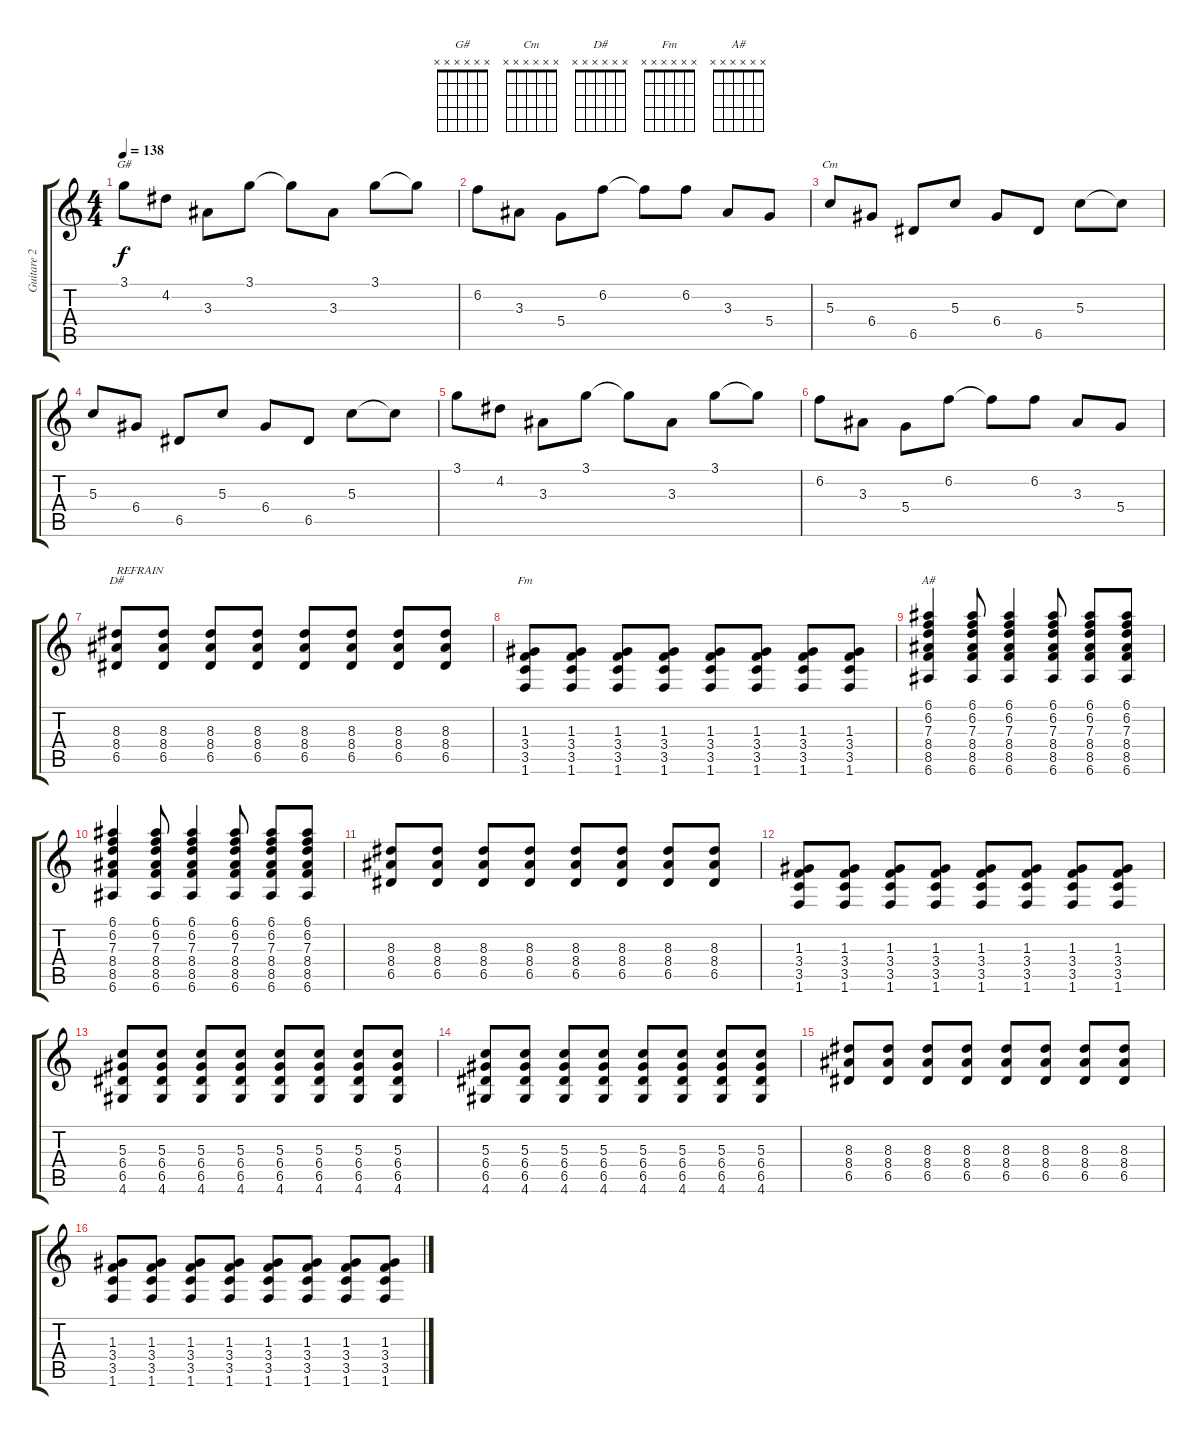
\track ("Guitare 2" "Guitare 2") {instrument distortionguitar}
\staff {score tabs}
\tuning (E4 B3 G3 D3 A2 E2) {hide}
\chord ("G#" x x x x x x)
\chord ("Cm" x x x x x x)
\chord ("D#" x x x x x x)
\chord ("Fm" x x x x x x)
\chord ("A#" x x x x x x)
\ts (4 4)
\tempo 138
\clef g2
\ks c
3.1.8{ch "G#" dy f} 4.2.8 3.3.8 3.1.8 3.1{t}.8 3.3.8 3.1.8 3.1{t}.8 |
6.2.8 3.3.8 5.4.8 6.2.8 6.2{t}.8 6.2.8 3.3.8 5.4.8 |
5.3.8{ch "Cm"} 6.4.8 6.5.8 5.3.8 6.4.8 6.5.8 5.3.8 5.3{t}.8 |
5.3.8 6.4.8 6.5.8 5.3.8 6.4.8 6.5.8 5.3.8 5.3{t}.8 |
3.1.8 4.2.8 3.3.8 3.1.8 3.1{t}.8 3.3.8 3.1.8 3.1{t}.8 |
6.2.8 3.3.8 5.4.8 6.2.8 6.2{t}.8 6.2.8 3.3.8 5.4.8 |
(8.3 8.4 6.5).8{ch "D#" txt "REFRAIN" instrument distortionguitar} (8.3 8.4 6.5).8 (8.3 8.4 6.5).8 (8.3 8.4 6.5).8 (8.3 8.4 6.5).8 (8.3 8.4 6.5).8 (8.3 8.4 6.5).8 (8.3 8.4 6.5).8 |
(1.3 3.4 3.5 1.6).8{ch "Fm"} (1.3 3.4 3.5 1.6).8 (1.3 3.4 3.5 1.6).8 (1.3 3.4 3.5 1.6).8 (1.3 3.4 3.5 1.6).8 (1.3 3.4 3.5 1.6).8 (1.3 3.4 3.5 1.6).8 (1.3 3.4 3.5 1.6).8 |
(6.1 6.2 7.3 8.4 8.5 6.6).4{ch "A#"} (6.1 6.2 7.3 8.4 8.5 6.6).8 (6.1 6.2 7.3 8.4 8.5 6.6).4 (6.1 6.2 7.3 8.4 8.5 6.6).8 (6.1 6.2 7.3 8.4 8.5 6.6).8 (6.1 6.2 7.3 8.4 8.5 6.6).8 |
(6.1 6.2 7.3 8.4 8.5 6.6).4 (6.1 6.2 7.3 8.4 8.5 6.6).8 (6.1 6.2 7.3 8.4 8.5 6.6).4 (6.1 6.2 7.3 8.4 8.5 6.6).8 (6.1 6.2 7.3 8.4 8.5 6.6).8 (6.1 6.2 7.3 8.4 8.5 6.6).8 |
(8.3 8.4 6.5).8 (8.3 8.4 6.5).8 (8.3 8.4 6.5).8 (8.3 8.4 6.5).8 (8.3 8.4 6.5).8 (8.3 8.4 6.5).8 (8.3 8.4 6.5).8 (8.3 8.4 6.5).8 |
(1.3 3.4 3.5 1.6).8 (1.3 3.4 3.5 1.6).8 (1.3 3.4 3.5 1.6).8 (1.3 3.4 3.5 1.6).8 (1.3 3.4 3.5 1.6).8 (1.3 3.4 3.5 1.6).8 (1.3 3.4 3.5 1.6).8 (1.3 3.4 3.5 1.6).8 |
(5.3 6.4 6.5 4.6).8 (5.3 6.4 6.5 4.6).8 (5.3 6.4 6.5 4.6).8 (5.3 6.4 6.5 4.6).8 (5.3 6.4 6.5 4.6).8 (5.3 6.4 6.5 4.6).8 (5.3 6.4 6.5 4.6).8 (5.3 6.4 6.5 4.6).8 |
(5.3 6.4 6.5 4.6).8 (5.3 6.4 6.5 4.6).8 (5.3 6.4 6.5 4.6).8 (5.3 6.4 6.5 4.6).8 (5.3 6.4 6.5 4.6).8 (5.3 6.4 6.5 4.6).8 (5.3 6.4 6.5 4.6).8 (5.3 6.4 6.5 4.6).8 |
(8.3 8.4 6.5).8 (8.3 8.4 6.5).8 (8.3 8.4 6.5).8 (8.3 8.4 6.5).8 (8.3 8.4 6.5).8 (8.3 8.4 6.5).8 (8.3 8.4 6.5).8 (8.3 8.4 6.5).8 |
(1.3 3.4 3.5 1.6).8 (1.3 3.4 3.5 1.6).8 (1.3 3.4 3.5 1.6).8 (1.3 3.4 3.5 1.6).8 (1.3 3.4 3.5 1.6).8 (1.3 3.4 3.5 1.6).8 (1.3 3.4 3.5 1.6).8 (1.3 3.4 3.5 1.6).8
